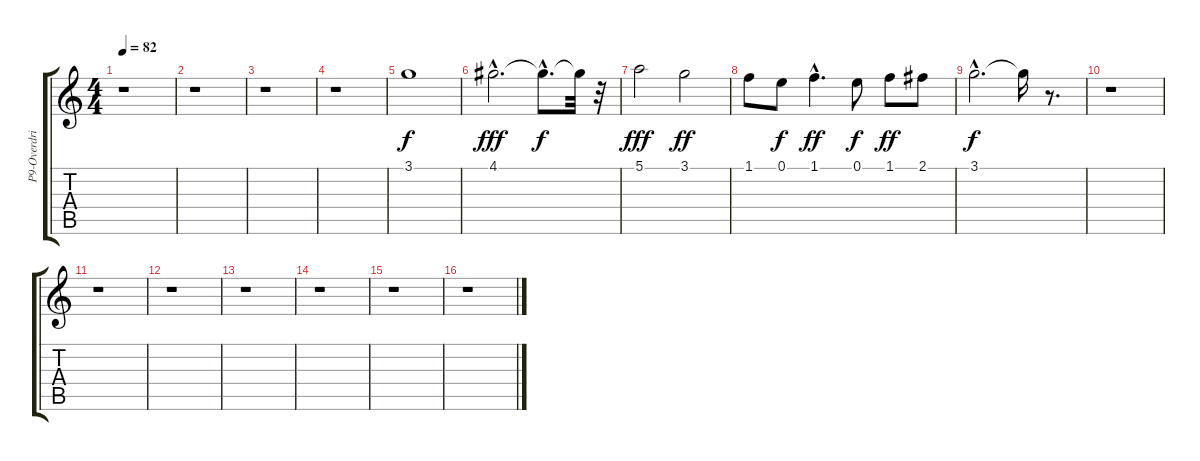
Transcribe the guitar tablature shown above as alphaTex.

\track ("P9-Overdrive" "P9-Overdri") {instrument overdrivenguitar}
\staff {score tabs}
\tuning (E4 B3 G3 D3 A2 E2) {hide}
\ts (4 4)
\tempo 82
\clef g2
\ks c
r.1{dy f} |
r.1 |
r.1 |
r.1 |
3.1.1 |
4.1{hac}.2{d dy fff} 4.1{hac t}.8{d dy f} 4.1{t}.32 r.32 |
5.1.2{dy fff} 3.1.2{dy ff} |
1.1.8 0.1.8{dy f} 1.1{hac}.4{d dy ff} 0.1.8{dy f} 1.1.8{dy ff} 2.1.8 |
3.1{hac}.2{d dy f} 3.1{t}.16 r.8{d} |
r.1 |
r.1 |
r.1 |
r.1 |
r.1 |
r.1 |
r.1
